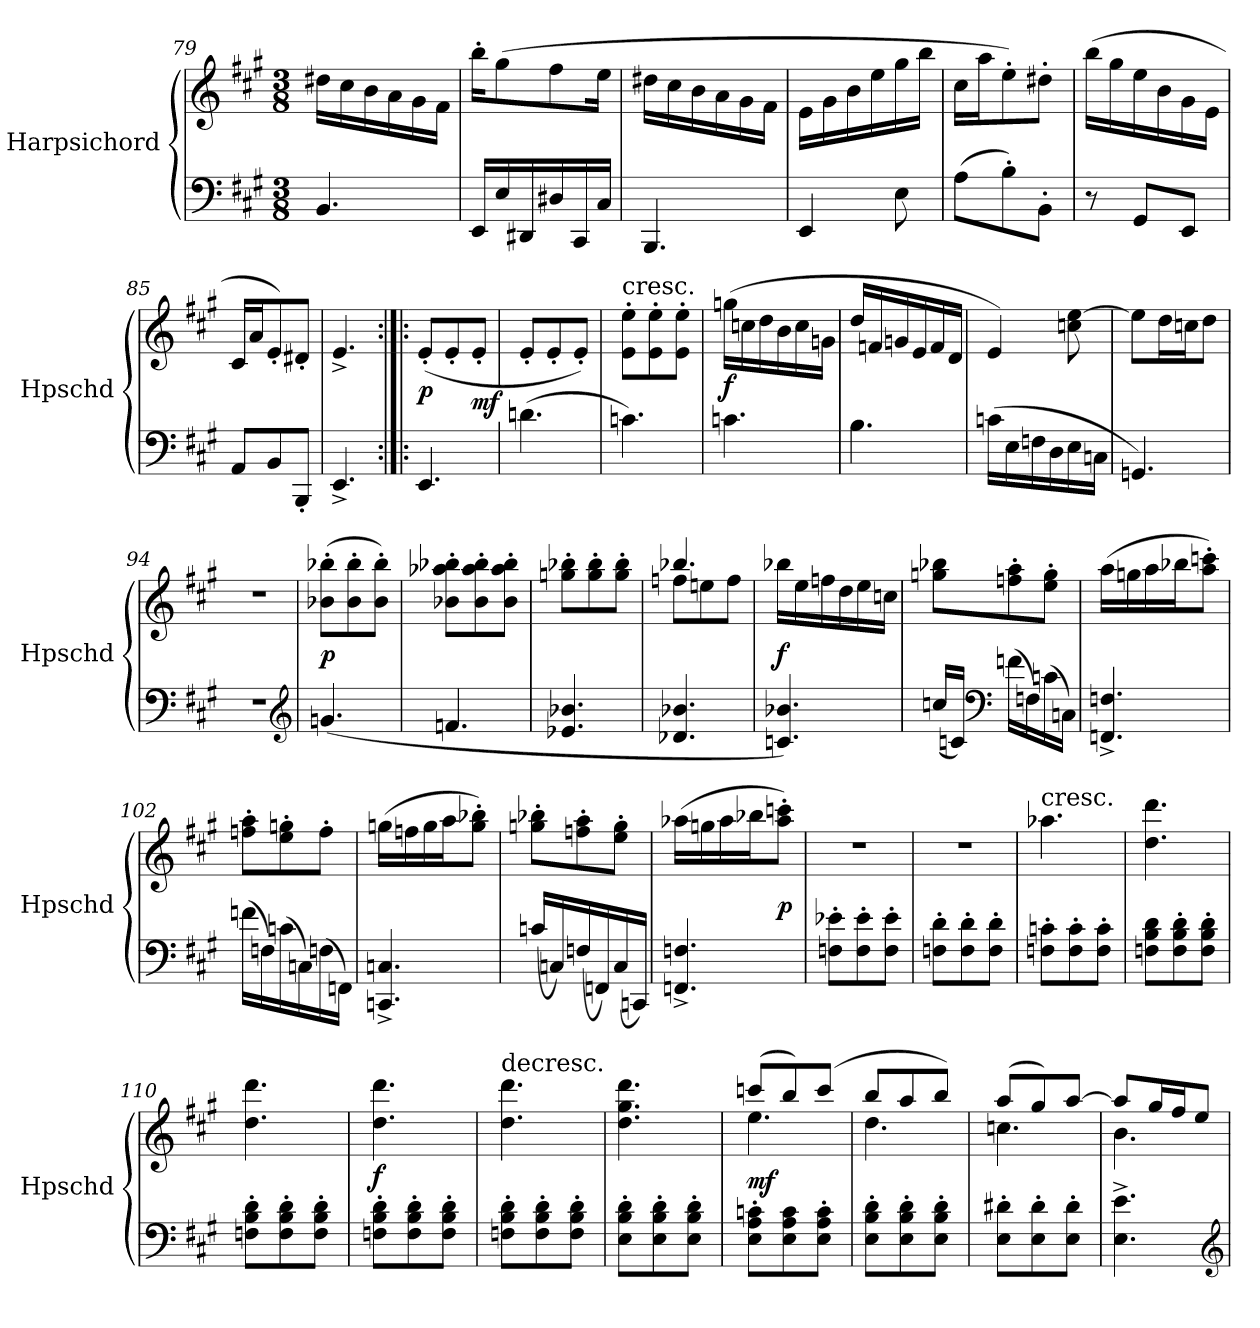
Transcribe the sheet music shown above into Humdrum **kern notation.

**kern	**kern	**dynam
*part1	*part1	*part1
*staff2	*staff1	*staff1/2
*I"Harpsichord	*	*
*I'Hpschd	*	*
*clefF4	*clefG2	*
*k[f#c#g#]	*k[f#c#g#]	*
*M3/8	*M3/8	*
=79	=79	=79
4.BB/	16dd#X\LL	.
.	16cc#\	.
.	16b\	.
.	16a\	.
.	16g#\	.
.	16f#\JJ	.
=80	=80	=80
16EE/LL	16bb'\KL	.
16E/	(8gg#\	.
16DD#X/	.	.
16D#X/	8ff#\	.
16CC#/	.	.
16C#/JJ	16ee\Jk	.
=81	=81	=81
4.BBB/	16dd#X\LL	.
.	16cc#\	.
.	16b\	.
.	16a\	.
.	16g#\	.
.	16f#\JJ	.
=82	=82	=82
4EE/	16e\LL	.
.	16g#\	.
.	16b\	.
.	16ee\	.
8E\	16gg#\	.
.	16bb\JJ	.
=83	=83	=83
(8A\L	16cc#\LL	.
.	16aa\J	.
8B'\)	8ee'\)	.
8BB'\J	8dd#X'\J	.
=84	=84	=84
8r	(16bb\LL	.
.	16gg#\	.
8GG#/L	16ee\	.
.	16b\	.
8EE/J	16g#\	.
.	16e\JJ	.
=85	=85	=85
8AA/L	16c#/LL	.
.	16a/J	.
8BB/	8e'/)	.
8BBB'/J	8d#X'/J	.
=86	=86	=86
4.EE^/	4.e^/	.
=87:|!|:	=87:|!|:	=87:|!|:
4.EE/	(8e'/L	p
.	8e'/	.
.	8e'/J	mf
=88	=88	=88
(4.dn\	8e'/L	.
.	8e'/	.
.	8e'/J)	.
=89	=89	=89
!	!LO:TX:t=cresc.	!
4.cn\)	8e'\ 8ee'\L	.
.	8e'\ 8ee'\	.
.	8e'\ 8ee'\J	.
=90	=90	=90
4.cn\	(16ggn\LL	f
.	16ccn\	.
.	16dd\	.
.	16b\	.
.	16cc\	.
.	16gn\JJ	.
=91	=91	=91
4.B\	16dd/LL	.
.	16fn/	.
.	16gn/	.
.	16e/	.
.	16f/	.
.	16d/JJ	.
=92	=92	=92
(16cn\LL	4e/)	.
16E\	.	.
16Fn\	.	.
16D\	.	.
16E\	8ccn\ [8ee\	.
16Cn\JJ	.	.
=93	=93	=93
4.GGn/)	8ee\L]	.
.	16dd\L	.
.	16ccn\J	.
.	8dd\J	.
=94	=94	=94
4.r	4.r	.
*clefG2	*	*
=95	=95	=95
(4.gn/	(8b-X'\ 8bb-X'\L	p
.	8b-'\ 8bb-'\	.
.	8b-'\ 8bb-'\J)	.
=96	=96	=96
4.fn/	8b-X'\ 8aa-X'\ 8bb-X'\L	.
.	8b-'\ 8aa-'\ 8bb-'\	.
.	8b-'\ 8aa-'\ 8bb-'\J	.
=97	=97	=97
4.e-X/ 4.b-X/	8ggn'\ 8bb-X'\L	.
.	8gg'\ 8bb-'\	.
.	8gg'\ 8bb-'\J	.
=98	=98	=98
*	*^	*
4.d-X/ 4.b-X/	4.bb-X/	8ffn\L	.
.	.	8een\	.
.	.	8ff\J	.
*	*v	*v	*
=99	=99	=99
4.cn/ 4.b-X/)	16bb-X\LL	f
.	16ee\	.
.	16ffn\	.
.	16dd\	.
.	16ee\	.
.	16ccn\JJ	.
=100	=100	=100
(16ccn/LL	8ggn\ 8bb-X\L	.
16cn/JJ)	.	.
*clefF4	*	*
(16fn\LL	8ffn'\ 8aa'\	.
16Fn\)	.	.
(16cn\	8ee'\ 8gg'\J	.
16Cn\JJ)	.	.
=101	=101	=101
4.FFn^/ 4.Fn^/	(16aa\LL	.
.	16ggn\	.
.	16aa\	.
.	16bb-X\J	.
.	8aa'\ 8cccn'\J)	.
=102	=102	=102
(16fn\LL	8ffn'\ 8aa'\L	.
16Fn\)	.	.
(16cn\	8ee'\ 8ggn'\	.
16Cn\)	.	.
(16Fn\	8ff'\J	.
16FFn\JJ)	.	.
=103	=103	=103
4.CCn^/ 4.Cn^/	(16ggn\LL	.
.	16ffn\	.
.	16gg\	.
.	16aa\J	.
.	8gg'\ 8bb-X'\J)	.
=104	=104	=104
(16cn/LL	8ggn'\ 8bb-X'\L	.
16Cn/)	.	.
(16Fn/	8ffn'\ 8aa'\	.
16FFn/)	.	.
(16C/	8ee'\ 8gg'\J	.
16CCn/JJ)	.	.
=105	=105	=105
4.FFn^/ 4.Fn^/	(16aa-X\LL	.
.	16ggn\	.
.	16aa-\	.
.	16bb-X\J	.
.	8aa-'\ 8cccn'\J)	p
=106	=106	=106
8Fn'\ 8e-X'\L	4.r	.
8F'\ 8e-'\	.	.
8F'\ 8e-'\J	.	.
=107	=107	=107
8Fn'\ 8d'\L	4.r	.
8F'\ 8d'\	.	.
8F'\ 8d'\J	.	.
=108	=108	=108
!	!LO:TX:t=cresc.	!
8Fn'\ 8cn'\L	4.aa-X\	.
8F'\ 8c'\	.	.
8F'\ 8c'\J	.	.
=109	=109	=109
8Fn\ 8B\ 8d\L	4.dd\ 4.ddd\	.
8F'\ 8B'\ 8d'\	.	.
8F'\ 8B'\ 8d'\J	.	.
=110	=110	=110
8Fn'\ 8B'\ 8d'\L	4.dd\ 4.ddd\	.
8F'\ 8B'\ 8d'\	.	.
8F'\ 8B'\ 8d'\J	.	.
=111	=111	=111
8Fn'\ 8B'\ 8d'\L	4.dd\ 4.ddd\	f
8F'\ 8B'\ 8d'\	.	.
8F'\ 8B'\ 8d'\J	.	.
=112	=112	=112
!	!LO:TX:t=decresc.	!
8Fn'\ 8B'\ 8d'\L	4.dd\ 4.ddd\	.
8F'\ 8B'\ 8d'\	.	.
8F'\ 8B'\ 8d'\J	.	.
=113	=113	=113
8E'\ 8B'\ 8d'\L	4.dd\ 4.gg#\ 4.ddd\	.
8E'\ 8B'\ 8d'\	.	.
8E'\ 8B'\ 8d'\J	.	.
=114	=114	=114
*	*^	*
8E'\ 8A'\ 8cn'\L	(8cccn/L	4.ee\	mf
8E\ 8A\ 8c\	8bb/)	.	.
8E'\ 8A'\ 8c'\J	(8ccc/J	.	.
=115	=115	=115	=115
8E'\ 8B'\ 8d'\L	8bb/L	4.dd\	.
8E'\ 8B'\ 8d'\	8aa/	.	.
8E'\ 8B'\ 8d'\J	8bb/J)	.	.
=116	=116	=116	=116
8E'\ 8d#X'\L	(8aa/L	4.ccn\	.
8E'\ 8d#'\	8gg#/)	.	.
8E'\ 8d#'\J	[8aa/J	.	.
=117	=117	=117	=117
4.E^\ 4.e^\	8aa/L]	4.b\	.
.	16gg#/L	.	.
.	16ff#/J	.	.
.	8ee/J	.	.
*	*v	*v	*
*clefG2	*	*
=	=	=
*-	*-	*-
